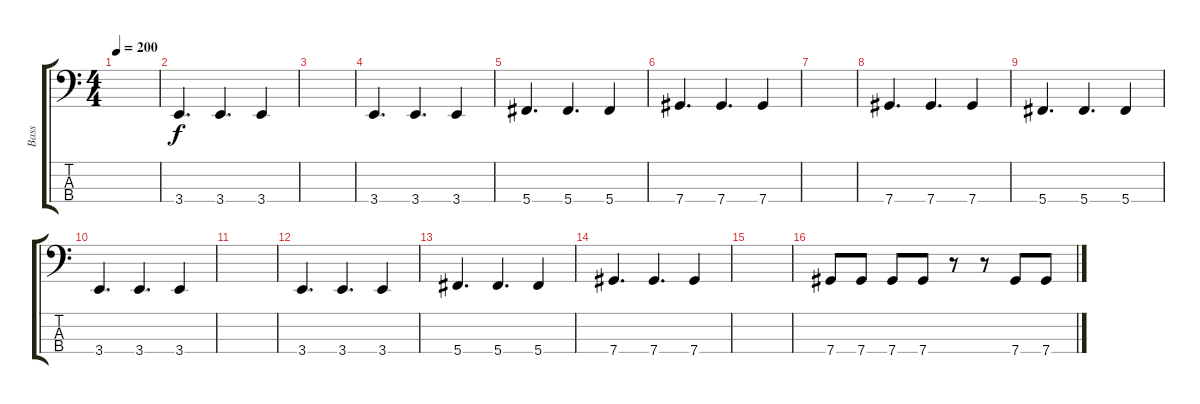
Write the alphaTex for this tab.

\track ("Bass" "Bass") {instrument electricbassfinger}
\staff {score tabs}
\tuning (Gb2 Db2 Ab1 Db1) {hide}
\ts (4 4)
\tempo 200
\clef f4
\ks c
|
3.4.4{d} 3.4.4{d} 3.4.4 |
|
3.4.4{d} 3.4.4{d} 3.4.4 |
5.4.4{d} 5.4.4{d} 5.4.4 |
7.4.4{d} 7.4.4{d} 7.4.4 |
|
7.4.4{d} 7.4.4{d} 7.4.4 |
5.4.4{d} 5.4.4{d} 5.4.4 |
3.4.4{d} 3.4.4{d} 3.4.4 |
|
3.4.4{d} 3.4.4{d} 3.4.4 |
5.4.4{d} 5.4.4{d} 5.4.4 |
7.4.4{d} 7.4.4{d} 7.4.4 |
|
7.4.8 7.4.8 7.4.8 7.4.8 r.8 r.8 7.4.8 7.4.8
